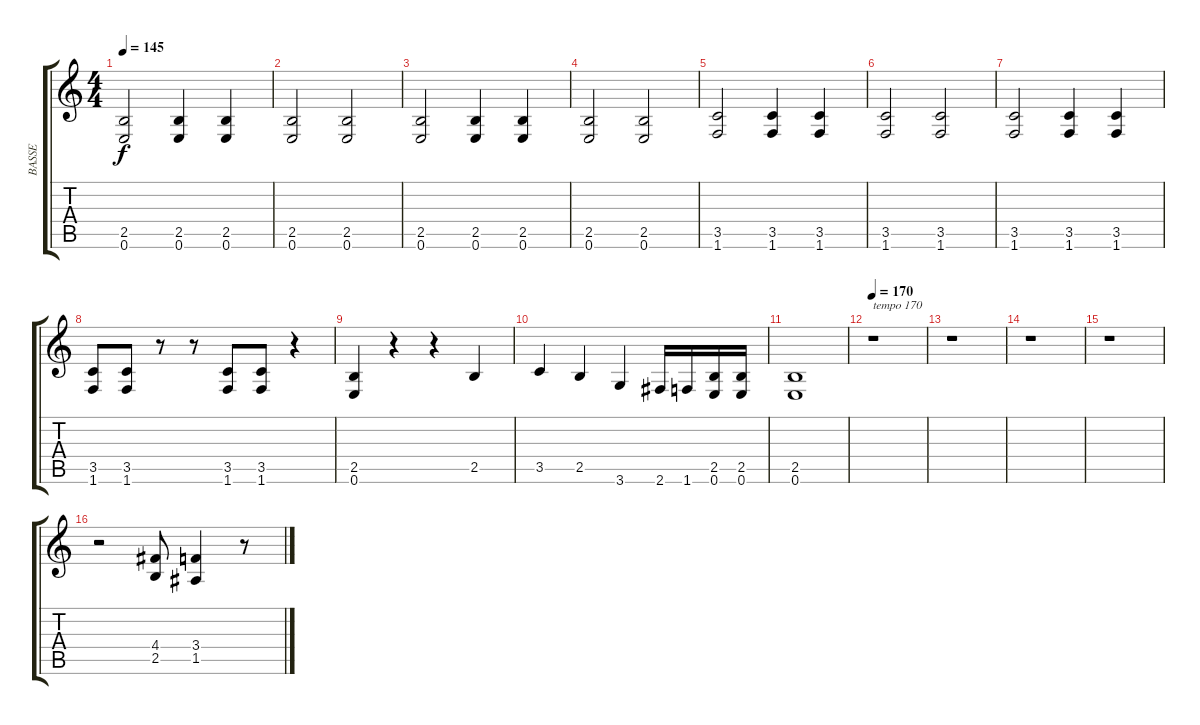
\track ("BASSE" "BASSE") {instrument electricbassfinger}
\staff {score tabs}
\tuning (E4 B3 G3 D3 A2 E2) {hide}
\ts (4 4)
\tempo 145
\clef g2
\ks c
(2.5 0.6).2{dy f} (2.5 0.6).4 (2.5 0.6).4 |
(2.5 0.6).2 (2.5 0.6).2 |
(2.5 0.6).2 (2.5 0.6).4 (2.5 0.6).4 |
(2.5 0.6).2 (2.5 0.6).2 |
(3.5 1.6).2 (3.5 1.6).4 (3.5 1.6).4 |
(3.5 1.6).2 (3.5 1.6).2 |
(3.5 1.6).2 (3.5 1.6).4 (3.5 1.6).4 |
(3.5 1.6).8 (3.5 1.6).8 r.8 r.8 (3.5 1.6).8 (3.5 1.6).8 r.4 |
(2.5 0.6).4 r.4 r.4 2.5.4 |
3.5.4 2.5.4 3.6.4 2.6.16 1.6.16 (2.5 0.6).16 (2.5 0.6).16 |
(2.5 0.6).1 |
\tempo 170
r.1{txt "tempo 170"} |
r.1 |
r.1 |
r.1 |
r.2 (4.4 2.5).8 (3.4 1.5).4 r.8
